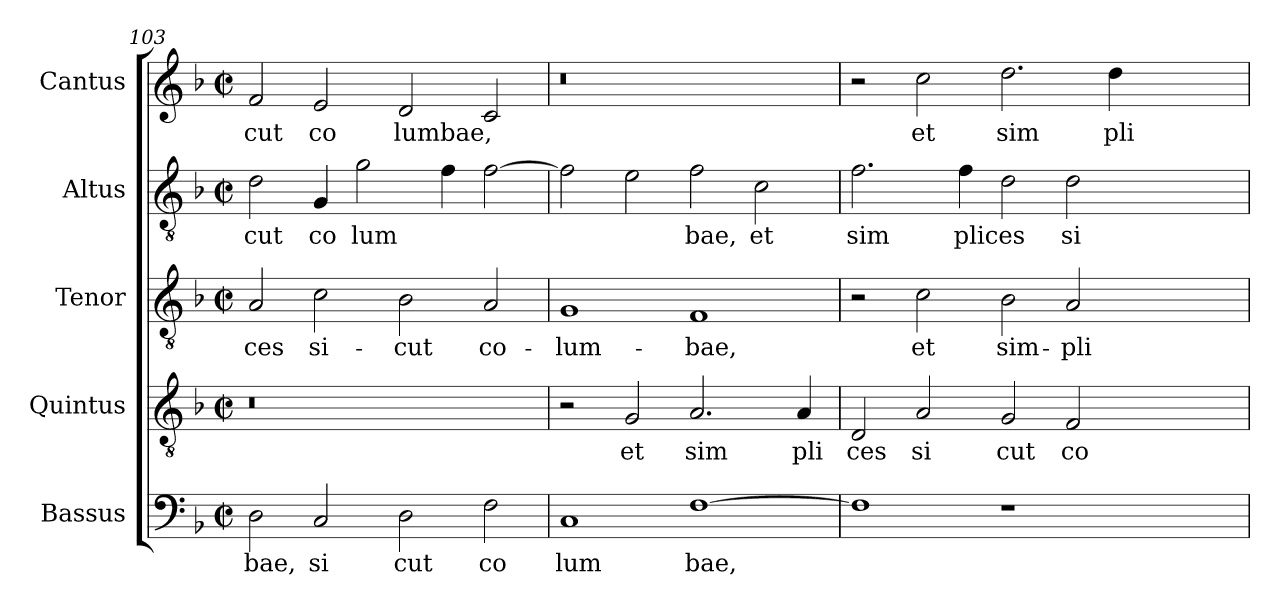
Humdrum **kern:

**kern	**text	**kern	**text	**kern	**text	**kern	**text	**kern	**text
*part5	*part5	*part4	*part4	*part3	*part3	*part2	*part2	*part1	*part1
*staff5	*staff5	*staff4	*staff4	*staff3	*staff3	*staff2	*staff2	*staff1	*staff1
*I"Bassus	*	*I"Quintus	*	*I"Tenor	*	*I"Altus	*	*I"Cantus	*
!!LO:LB:g=z
*clefF4	*	*clefGv2	*	*clefGv2	*	*clefGv2	*	*clefG2	*
*k[b-]	*	*k[b-]	*	*k[b-]	*	*k[b-]	*	*k[b-]	*
*F:	*	*F:	*	*F:	*	*F:	*	*F:	*
*M2/2	*	*M2/2	*	*M2/2	*	*M2/2	*	*M2/2	*
*met(c|)	*	*met(c|)	*	*met(c|)	*	*met(c|)	*	*met(c|)	*
=103	=103	=103	=103	=103	=103	=103	=103	=103	=103
!	!LO:LY:b:cj	!	!	!	!LO:LY:b:cj	!	!LO:LY:b:cj	!	!LO:LY:b:cj
2D\	bae,	0r	.	2A/	ces	2d\	-cut	2f/	-cut
!	!LO:LY:b:cj	!	!	!	!LO:LY:b:cj	!	!LO:LY:b:cj	!	!LO:LY:b:cj
2C/	si	.	.	2c\	si-	4G/	co	2e/	co
!	!	!	!	!	!	!	!LO:LY:b	!	!
.	.	.	.	.	.	2g\	lum	.	.
!	!LO:LY:b:cj	!	!	!	!LO:LY:b:cj	!	!	!	!LO:LY:b
2D\	cut	.	.	2B-\	-cut	.	.	2d/	lumbae,
.	.	.	.	.	.	4f\	.	.	.
!	!LO:LY:b:cj	!	!	!	!LO:LY:b:cj	!	!	!	!
2F\	co	.	.	2A/	co-	[>2f\	.	2c/	.
=104	=104	=104	=104	=104	=104	=104	=104	=104	=104
!	!LO:LY:b:cj	!	!	!	!LO:LY:b:cj	!	!	!	!
1C	lum	2r	.	1G	-lum-	2f\]	.	0r	.
!	!	!	!LO:LY:b:cj	!	!	!	!	!	!
.	.	2G/	et	.	.	2e\	.	.	.
!	!LO:LY:b	!	!LO:LY:b:cj	!	!LO:LY:b:cj	!	!LO:LY:b:cj	!	!
[>1F	bae,	2.A/	sim	1F	-bae,	2f\	bae,	.	.
!	!	!	!	!	!	!	!LO:LY:b:cj	!	!
.	.	.	.	.	.	2c\	et	.	.
!	!	!	!LO:LY:b:cj	!	!	!	!	!	!
.	.	4A/	pli	.	.	.	.	.	.
=105	=105	=105	=105	=105	=105	=105	=105	=105	=105
!	!	!	!LO:LY:b:cj	!	!	!	!LO:LY:b:cj	!	!
1F]	.	2D/	ces	2r	.	2.f\	sim	2r	.
!	!	!	!LO:LY:b:cj	!	!LO:LY:b:cj	!	!	!	!LO:LY:b:cj
.	.	2A/	si	2c\	et	.	.	2cc\	et
!	!	!	!	!	!	!	!LO:LY:b	!	!
.	.	.	.	.	.	4f\	plices	.	.
!LO:N:vis=1	!	!	!LO:LY:b:cj	!	!LO:LY:b:cj	!	!	!	!LO:LY:b:cj
0r	.	2G/	cut	2B-\	sim-	2d\	.	2.dd\	sim
!	!	!	!LO:LY:b:cj	!	!LO:LY:b:cj	!	!LO:LY:b:cj	!	!
.	.	2F/	co	2A/	-pli-	2d\	si	.	.
!	!	!	!	!	!	!	!	!	!LO:LY:b:cj
.	.	.	.	.	.	.	.	4dd\	pli
.	.	1ryy	.	1ryy	.	1ryy	.	1ryy	.
=	=	=	=	=	=	=	=	=	=
*-	*-	*-	*-	*-	*-	*-	*-	*-	*-
